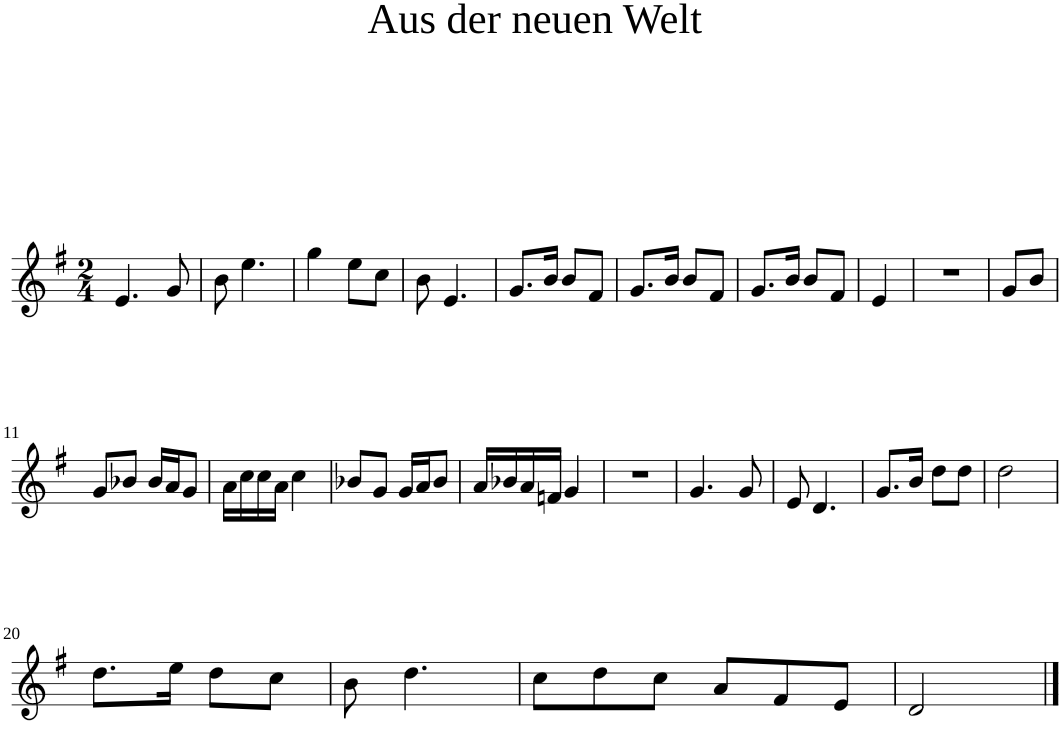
**kern
*part1
*staff1
*I"Violine
*I'Vln
*clefG2
*k[f#]
*G:
*M2/4
=1
4.e/
8g/
=2
8b\
4.ee\
=3
4gg\
8ee\L
8cc\J
=4
8b\
4.e/
=5
8.g/L
16b/Jk
8b/L
8f#/J
=6
8.g/L
16b/Jk
8b/L
8f#/J
=7
8.g/L
16b/Jk
8b/L
8f#/J
=8
4e/
=9
2r
=10
8g/L
8b/J
!!LO:LB:g=z
=11
8g/L
8b-X/J
16b-/LL
16a/J
8g/J
=12
16a\LL
16cc\
16cc\
16a\JJ
4cc\
=13
8b-X/L
8g/J
16g/LL
16a/J
8b-/J
=14
16a/LL
16b-X/
16a/
16fn/JJ
4g/
=15
2r
=16
4.g/
8g/
=17
8e/
4.d/
=18
8.g/L
16b/Jk
8dd\L
8dd\J
=19
2dd\
!!LO:LB:g=z
=20
8.dd\L
16ee\Jk
8dd\L
8cc\J
=21
8b\
4.dd\
=22
8cc\L
8dd\
8cc\J
8a/L
8f#/
8e/J
=23
2d/
==
*-
